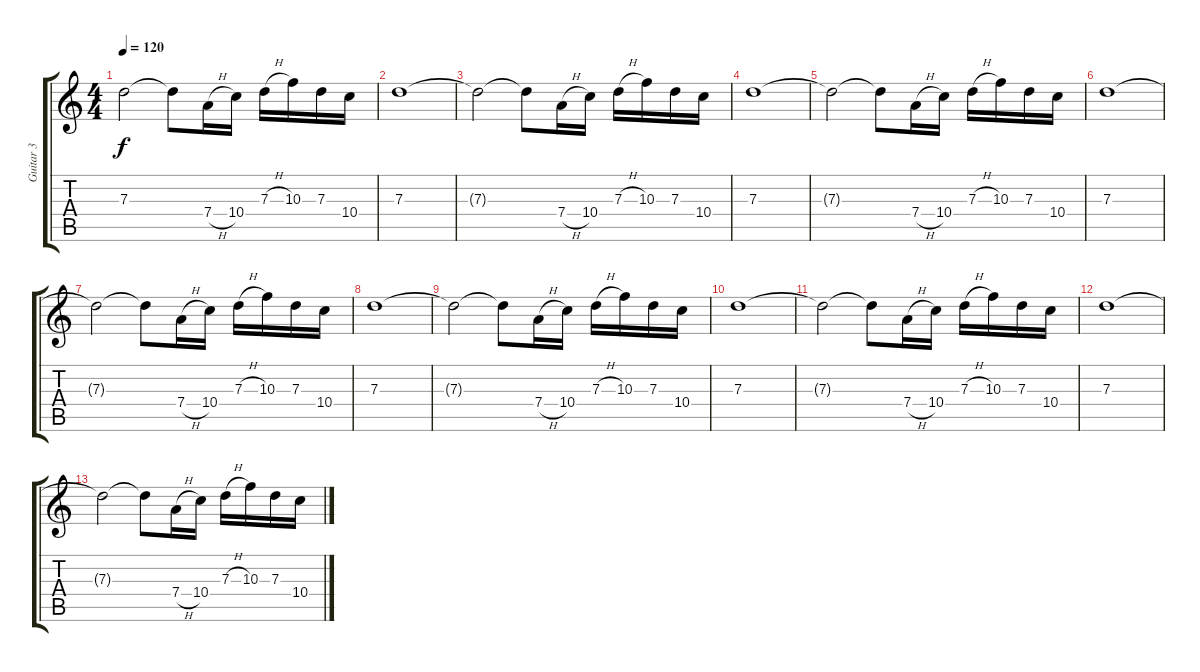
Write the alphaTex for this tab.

\track ("Guitar 3" "Guitar 3") {instrument overdrivenguitar}
\staff {score tabs}
\tuning (E4 B3 G3 D3 A2 E2) {hide}
\ts (4 4)
\tempo 120
\clef g2
\ks c
7.3{t}.2{dy f} 7.3{t}.8 7.4{h}.16 10.4.16 7.3{h}.16 10.3.16 7.3.16 10.4.16 |
7.3.1 |
7.3{t}.2 7.3{t}.8 7.4{h}.16 10.4.16 7.3{h}.16 10.3.16 7.3.16 10.4.16 |
7.3.1 |
7.3{t}.2 7.3{t}.8 7.4{h}.16 10.4.16 7.3{h}.16 10.3.16 7.3.16 10.4.16 |
7.3.1{volume 10} |
7.3{t}.2 7.3{t}.8{volume 9} 7.4{h}.16 10.4.16 7.3{h}.16 10.3.16 7.3.16 10.4.16 |
7.3.1{volume 7} |
7.3{t}.2 7.3{t}.8{volume 6} 7.4{h}.16 10.4.16 7.3{h}.16 10.3.16 7.3.16 10.4.16 |
7.3.1{volume 7} |
7.3{t}.2 7.3{t}.8{volume 6} 7.4{h}.16 10.4.16 7.3{h}.16 10.3.16 7.3.16 10.4.16 |
7.3.1{volume 4} |
7.3{t}.2{volume 3} 7.3{t}.8 7.4{h}.16 10.4.16 7.3{h}.16 10.3.16 7.3.16 10.4.16
